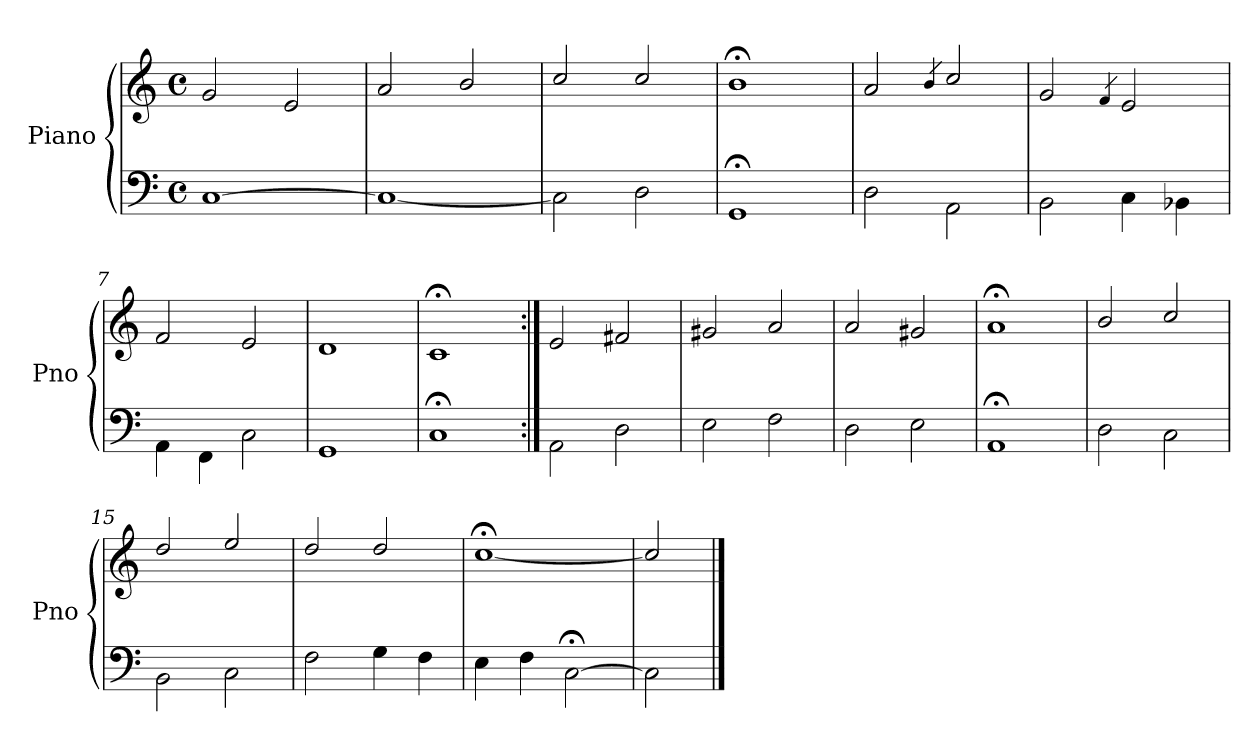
**kern	**kern
*part1	*part1
*staff2	*staff1
*I"Piano	*
*I'Pno	*
*clefF4	*clefG2
*k[]	*k[]
*M4/4	*M4/4
*met(c)	*met(c)
=1	=1
[<1C\	2g/
.	2e/
=2	=2
1C/_<	2a/
.	2b/
=3	=3
2C\]	2cc/
2D\	2cc/
=4	=4
1GG;\	1b;</
=5	=5
2D\	2a/
.	4qb/
2AA\	2cc/
=6	=6
2BB\	2g/
.	4qf/
4C\	2e/
4BB-X\	.
=7	=7
4AA\	2f/
4FF\	.
2C\	2e/
=8	=8
1GG\	1d/
=9	=9
1C;\	1c;</
!!LO:LB:g=z
=10:|!	=10:|!
2AA\	2e/
2D\	2f#X/
=11	=11
2E\	2g#X/
2F\	2a/
=12	=12
2D\	2a/
2E\	2g#X/
=13	=13
1AA;\	1a;</
=14	=14
2D\	2b/
2C\	2cc/
=15	=15
2BB\	2dd/
2C\	2ee/
=16	=16
2F\	2dd/
4G\	2dd/
4F\	.
=17	=17
4E\	[1cc;</
4F\	.
[2C;\	.
=18	=18
2C\]	2cc/]
==	==
*-	*-
